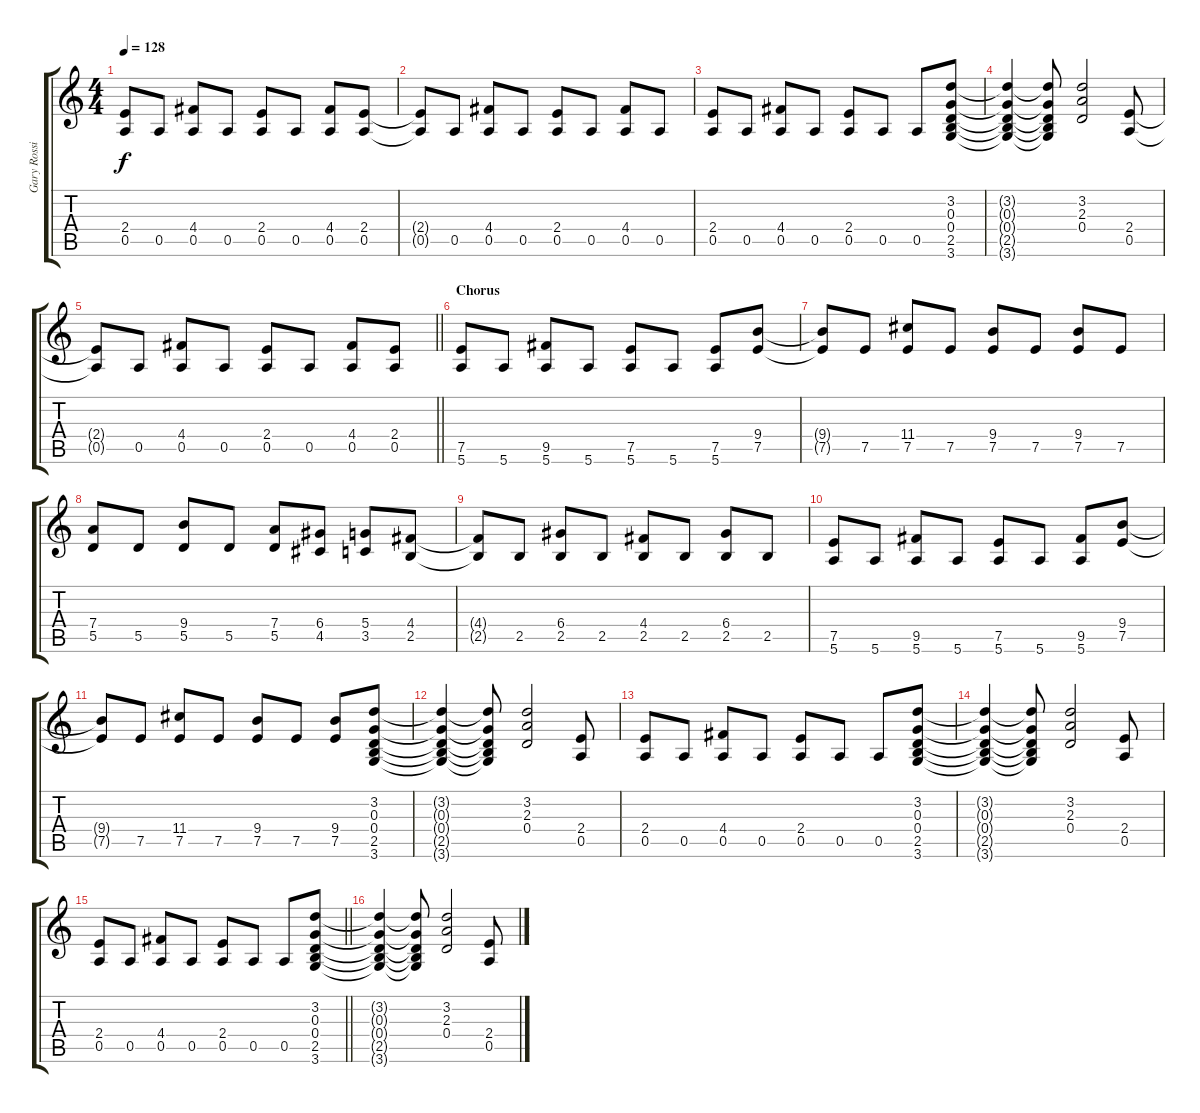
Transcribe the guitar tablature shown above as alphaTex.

\track ("Gary Rossington (Rhythm Guitar)" "Gary Rossi") {instrument overdrivenguitar}
\staff {score tabs}
\tuning (E4 B3 G3 D3 A2 E2) {hide}
\ts (4 4)
\tempo 128
\clef g2
\ks c
(2.4{t} 0.5{t}).8{dy f} 0.5.8 (4.4 0.5).8 0.5.8 (2.4 0.5).8 0.5.8 (4.4 0.5).8 (2.4 0.5).8 |
(2.4{t} 0.5{t}).8 0.5.8 (4.4 0.5).8 0.5.8 (2.4 0.5).8 0.5.8 (4.4 0.5).8 0.5.8 |
(2.4 0.5).8 0.5.8 (4.4 0.5).8 0.5.8 (2.4 0.5).8 0.5.8 0.5.8 (3.2 0.3 0.4 2.5 3.6).8 |
(3.2{t} 0.3{t} 0.4{t} 2.5{t} 3.6{t}).4 (3.2{t} 0.3{t} 0.4{t} 2.5{t} 3.6{t}).8 (3.2 2.3 0.4).2 (2.4 0.5).8 |
\barLineRight lightlight
(2.4{t} 0.5{t}).8 0.5.8 (4.4 0.5).8 0.5.8 (2.4 0.5).8 0.5.8 (4.4 0.5).8 (2.4 0.5).8 |
\section ("" "Chorus")
(7.5 5.6).8 5.6.8 (9.5 5.6).8 5.6.8 (7.5 5.6).8 5.6.8 (7.5 5.6).8 (9.4 7.5).8 |
(9.4{t} 7.5{t}).8 7.5.8 (11.4 7.5).8 7.5.8 (9.4 7.5).8 7.5.8 (9.4 7.5).8 7.5.8 |
(7.4 5.5).8 5.5.8 (9.4 5.5).8 5.5.8 (7.4 5.5).8 (6.4 4.5).8 (5.4 3.5).8 (4.4 2.5).8 |
(4.4{t} 2.5{t}).8 2.5.8 (6.4 2.5).8 2.5.8 (4.4 2.5).8 2.5.8 (6.4 2.5).8 2.5.8 |
(7.5 5.6).8 5.6.8 (9.5 5.6).8 5.6.8 (7.5 5.6).8 5.6.8 (9.5 5.6).8 (9.4 7.5).8 |
(9.4{t} 7.5{t}).8 7.5.8 (11.4 7.5).8 7.5.8 (9.4 7.5).8 7.5.8 (9.4 7.5).8 (3.2 0.3 0.4 2.5 3.6).8 |
(3.2{t} 0.3{t} 0.4{t} 2.5{t} 3.6{t}).4 (3.2{t} 0.3{t} 0.4{t} 2.5{t} 3.6{t}).8 (3.2 2.3 0.4).2 (2.4 0.5).8 |
(2.4 0.5).8 0.5.8 (4.4 0.5).8 0.5.8 (2.4 0.5).8 0.5.8 0.5.8 (3.2 0.3 0.4 2.5 3.6).8 |
(3.2{t} 0.3{t} 0.4{t} 2.5{t} 3.6{t}).4 (3.2{t} 0.3{t} 0.4{t} 2.5{t} 3.6{t}).8 (3.2 2.3 0.4).2 (2.4 0.5).8 |
\barLineRight lightlight
(2.4 0.5).8 0.5.8 (4.4 0.5).8 0.5.8 (2.4 0.5).8 0.5.8 0.5.8 (3.2 0.3 0.4 2.5 3.6).8 |
(3.2{t} 0.3{t} 0.4{t} 2.5{t} 3.6{t}).4 (3.2{t} 0.3{t} 0.4{t} 2.5{t} 3.6{t}).8 (3.2 2.3 0.4).2 (2.4 0.5).8
